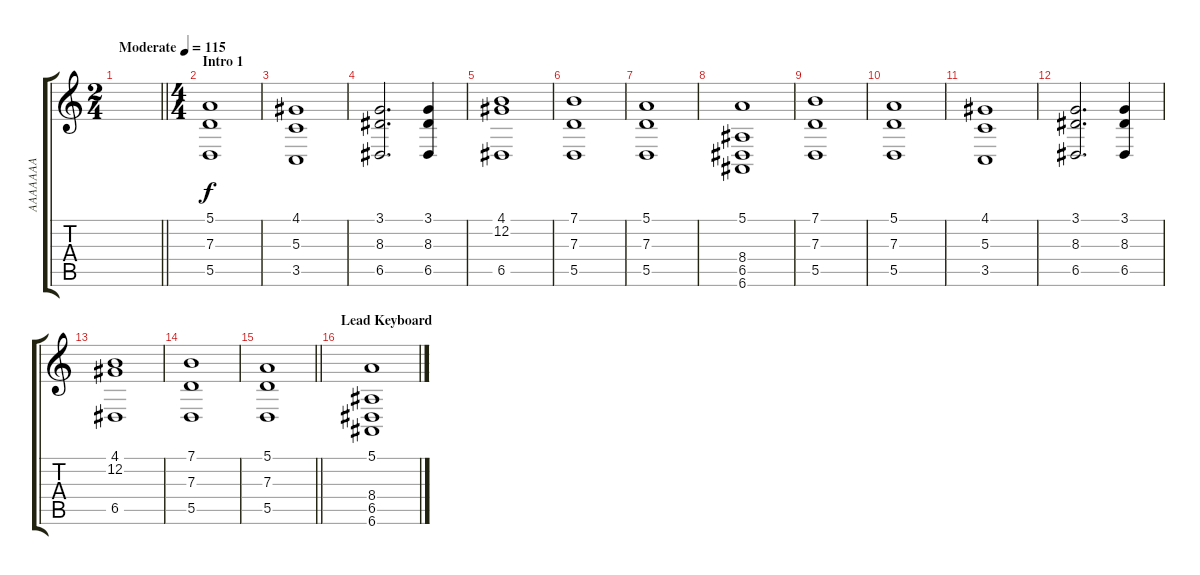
\track ("AAAAAAA" "AAAAAAA") {instrument choiraahs}
\staff {score tabs}
\tuning (E4 B3 G3 D3 A2 E2) {hide}
\ts (2 4)
\tempo (115 "Moderate")
\clef g2
\barLineRight lightlight
\ks c
|
\ts (4 4)
\section ("" "Intro 1")
(5.1 7.3 5.5).1 |
(4.1 5.3 3.5).1 |
(3.1 8.3 6.5).2{d} (3.1 8.3 6.5).4 |
(4.1 12.2 6.5).1 |
(7.1 7.3 5.5).1 |
(5.1 7.3 5.5).1 |
(5.1 8.4 6.5 6.6).1 |
(7.1 7.3 5.5).1 |
(5.1 7.3 5.5).1 |
(4.1 5.3 3.5).1 |
(3.1 8.3 6.5).2{d} (3.1 8.3 6.5).4 |
(4.1 12.2 6.5).1 |
(7.1 7.3 5.5).1 |
\barLineRight lightlight
(5.1 7.3 5.5).1 |
\section ("" "Lead Keyboard")
(5.1 8.4 6.5 6.6).1
